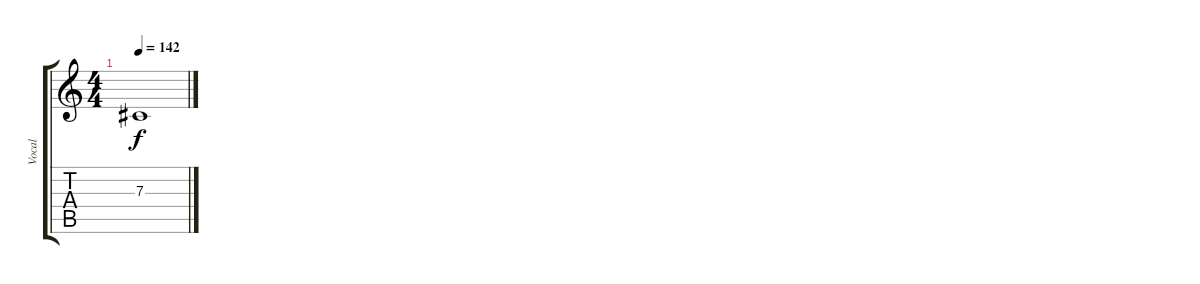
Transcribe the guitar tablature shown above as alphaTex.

\track ("Vocal" "Vocal") {instrument clarinet}
\staff {score tabs}
\tuning (Eb4 Bb3 Gb3 Db3 Ab2 Eb2) {hide}
\ts (4 4)
\tempo 142
\clef g2
\ks c
7.3{t}.1{dy f}
